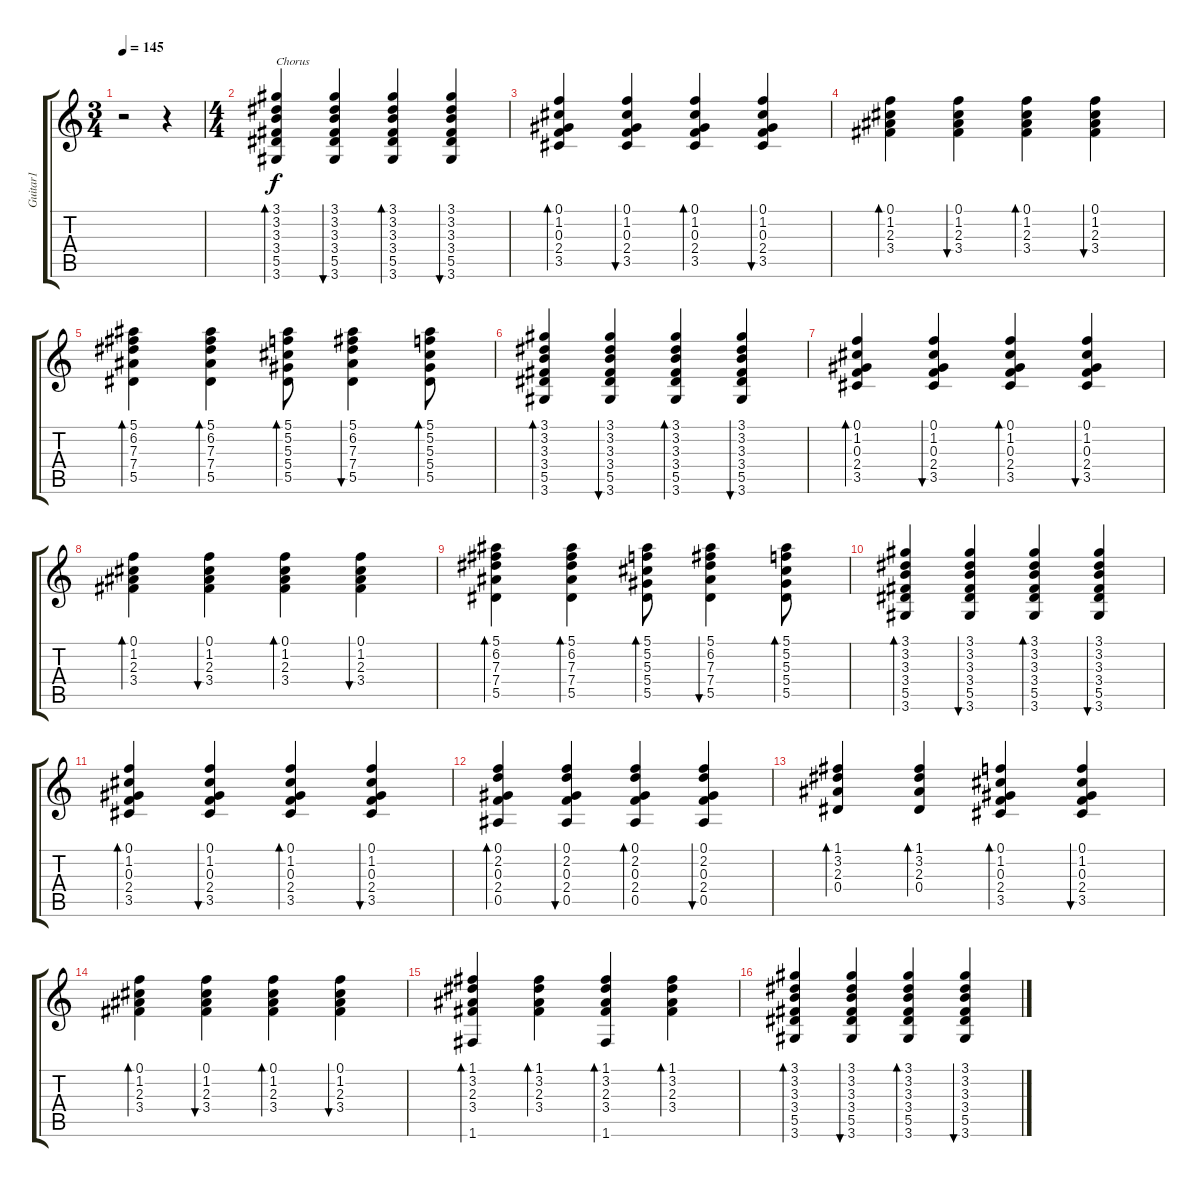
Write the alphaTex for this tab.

\track ("Guitar1" "Guitar1") {instrument electricguitarmuted}
\staff {score tabs}
\tuning (F4 C4 Ab3 Eb3 Bb2 F2) {hide}
\ts (3 4)
\tempo 145
\clef g2
\ks c
r.2{dy f} r.4 |
\ts (4 4)
(3.1 3.2 3.3 3.4 5.5 3.6).4{bd 60 txt "Chorus"} (3.1 3.2 3.3 3.4 5.5 3.6).4{bu 60} (3.1 3.2 3.3 3.4 5.5 3.6).4{bd 60} (3.1 3.2 3.3 3.4 5.5 3.6).4{bu 60} |
(0.1 1.2 0.3 2.4 3.5).4{bd 60} (0.1 1.2 0.3 2.4 3.5).4{bu 60} (0.1 1.2 0.3 2.4 3.5).4{bd 60} (0.1 1.2 0.3 2.4 3.5).4{bu 60} |
(0.1 1.2 2.3 3.4).4{bd 60} (0.1 1.2 2.3 3.4).4{bu 60} (0.1 1.2 2.3 3.4).4{bd 60} (0.1 1.2 2.3 3.4).4{bu 60} |
(5.1 6.2 7.3 7.4 5.5).4{bd 60} (5.1 6.2 7.3 7.4 5.5).4{bd 60} (5.1 5.2 5.3 5.4 5.5).8{bd 60} (5.1 6.2 7.3 7.4 5.5).4{bu 60} (5.1 5.2 5.3 5.4 5.5).8{bd 60} |
(3.1 3.2 3.3 3.4 5.5 3.6).4{bd 60} (3.1 3.2 3.3 3.4 5.5 3.6).4{bu 60} (3.1 3.2 3.3 3.4 5.5 3.6).4{bd 60} (3.1 3.2 3.3 3.4 5.5 3.6).4{bu 60} |
(0.1 1.2 0.3 2.4 3.5).4{bd 60} (0.1 1.2 0.3 2.4 3.5).4{bu 60} (0.1 1.2 0.3 2.4 3.5).4{bd 60} (0.1 1.2 0.3 2.4 3.5).4{bu 60} |
(0.1 1.2 2.3 3.4).4{bd 60} (0.1 1.2 2.3 3.4).4{bu 60} (0.1 1.2 2.3 3.4).4{bd 60} (0.1 1.2 2.3 3.4).4{bu 60} |
(5.1 6.2 7.3 7.4 5.5).4{bd 60} (5.1 6.2 7.3 7.4 5.5).4{bd 60} (5.1 5.2 5.3 5.4 5.5).8{bd 60} (5.1 6.2 7.3 7.4 5.5).4{bu 60} (5.1 5.2 5.3 5.4 5.5).8{bd 60} |
(3.1 3.2 3.3 3.4 5.5 3.6).4{bd 60} (3.1 3.2 3.3 3.4 5.5 3.6).4{bu 60} (3.1 3.2 3.3 3.4 5.5 3.6).4{bd 60} (3.1 3.2 3.3 3.4 5.5 3.6).4{bu 60} |
(0.1 1.2 0.3 2.4 3.5).4{bd 60} (0.1 1.2 0.3 2.4 3.5).4{bu 60} (0.1 1.2 0.3 2.4 3.5).4{bd 60} (0.1 1.2 0.3 2.4 3.5).4{bu 60} |
(0.1 2.2 0.3 2.4 0.5).4{bd 60} (0.1 2.2 0.3 2.4 0.5).4{bu 60} (0.1 2.2 0.3 2.4 0.5).4{bd 60} (0.1 2.2 0.3 2.4 0.5).4{bu 60} |
(1.1 3.2 2.3 0.4).4{bd 60} (1.1 3.2 2.3 0.4).4{bd 60} (0.1 1.2 0.3 2.4 3.5).4{bd 60} (0.1 1.2 0.3 2.4 3.5).4{bu 60} |
(0.1 1.2 2.3 3.4).4{bd 60} (0.1 1.2 2.3 3.4).4{bu 60} (0.1 1.2 2.3 3.4).4{bd 60} (0.1 1.2 2.3 3.4).4{bu 60} |
(1.1 3.2 2.3 3.4 1.6).4{bd 60} (1.1 3.2 2.3 3.4).4{bd 60} (1.1 3.2 2.3 3.4 1.6).4{bd 60} (1.1 3.2 2.3 3.4).4{bd 60} |
(3.1 3.2 3.3 3.4 5.5 3.6).4{bd 60} (3.1 3.2 3.3 3.4 5.5 3.6).4{bu 60} (3.1 3.2 3.3 3.4 5.5 3.6).4{bd 60} (3.1 3.2 3.3 3.4 5.5 3.6).4{bu 60}
